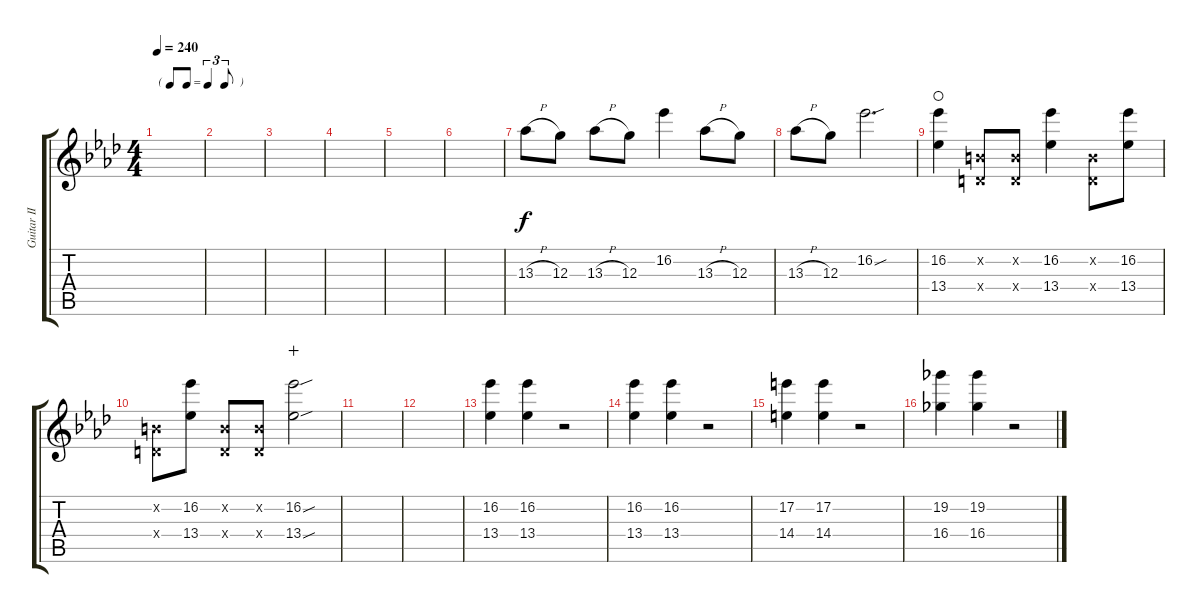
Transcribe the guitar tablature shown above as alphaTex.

\track ("Guitar II (Nakano Azusa)" "Guitar II ") {instrument distortionguitar}
\staff {score tabs}
\tuning (E4 B3 G3 D3 A2 E2) {hide}
\ts (4 4)
\tf triplet8th
\tempo 240
\clef g2
\ks ab
|
|
|
|
|
|
13.3{h}.8 12.3.8 13.3{h}.8 12.3.8 16.2.4 13.3{h}.8 12.3.8 |
13.3{h}.8 12.3.8 16.2{sou}.2{d} |
(16.2 13.4).4{waho} (0.2{x} 0.4{x}).8 (0.2{x} 0.4{x}).8 (16.2 13.4).4 (0.2{x} 0.4{x}).8 (16.2 13.4).8 |
(0.2{x} 0.4{x}).8 (16.2 13.4).8 (0.2{x} 0.4{x}).8 (0.2{x} 0.4{x}).8 (16.2{sou} 13.4{sou}).2{wahc} |
|
|
(16.2 13.4).4 (16.2 13.4).4 r.2 |
(16.2 13.4).4 (16.2 13.4).4 r.2 |
(17.2 14.4).4 (17.2 14.4).4 r.2 |
(19.2 16.4).4 (19.2 16.4).4 r.2
